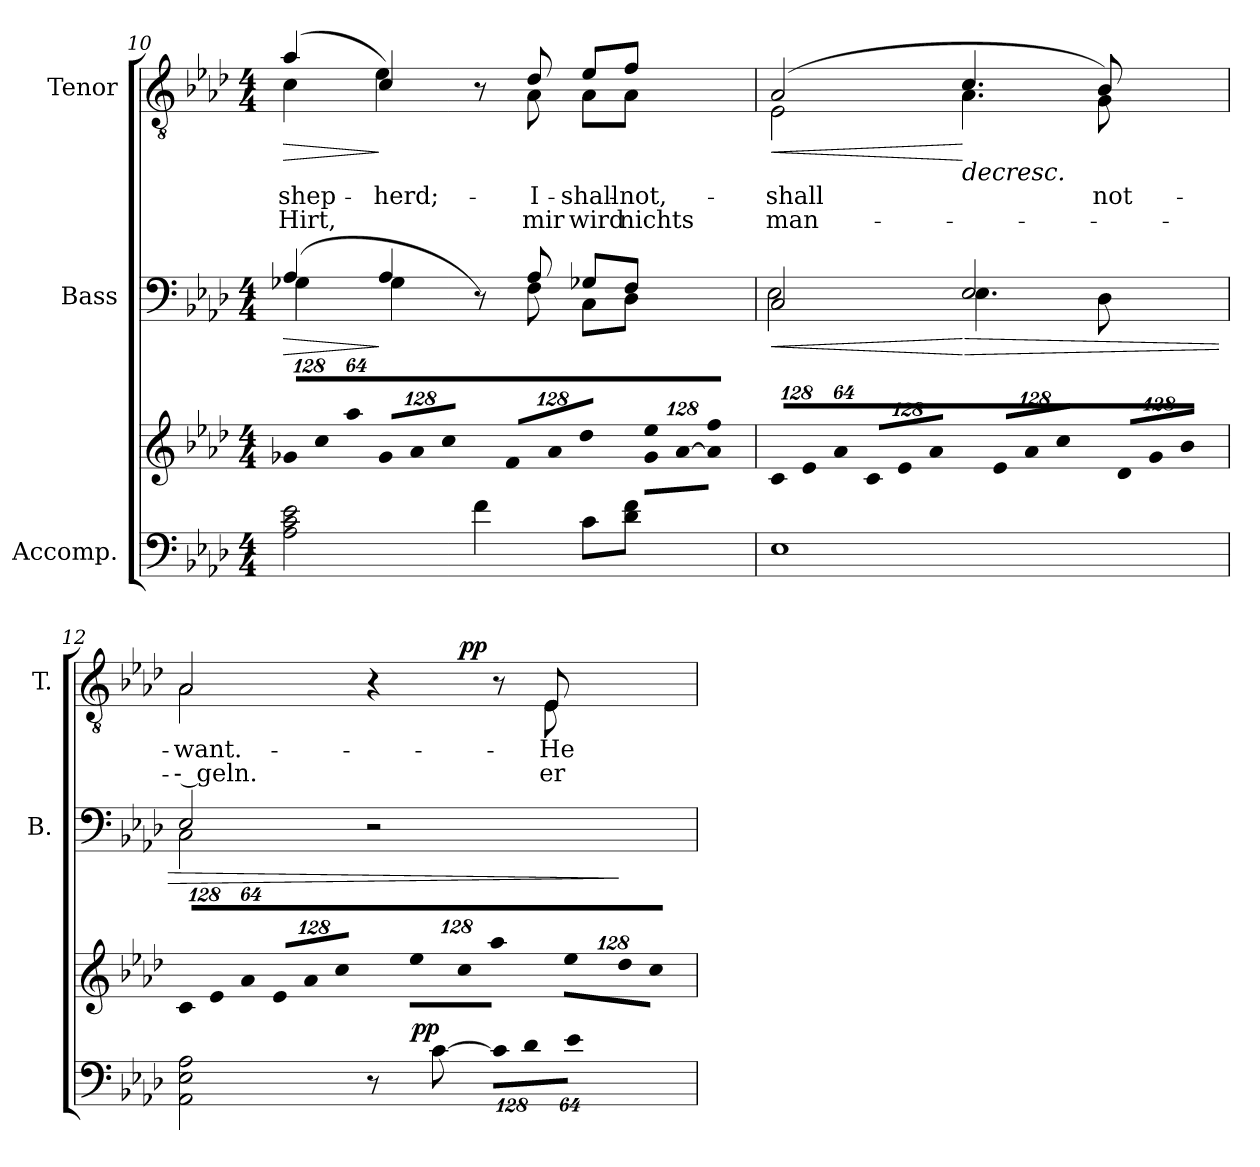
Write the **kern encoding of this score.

**kern	**kern	**dynam	**kern	**dynam	**kern	**text	**text	**dynam
*part3	*part3	*part3	*part2	*part2	*part1	*part1	*part1	*part1
*staff4	*staff3	*staff3/4	*staff2	*staff2	*staff1	*staff1	*staff1	*staff1
*I"Accomp.	*	*	*I"Bass	*	*I"Tenor	*	*	*
*	*	*	*I'B.	*	*I'T.	*	*	*
*clefF4	*clefG2	*	*clefF4	*	*clefGv2	*	*	*
*	*	*	*	*	*ITrd7c12	*	*	*
*k[b-e-a-d-]	*k[b-e-a-d-]	*	*k[b-e-a-d-]	*	*k[b-e-a-d-]	*	*	*
*A-:	*A-:	*	*A-:	*	*A-:	*	*	*
*M4/4	*M4/4	*	*M4/4	*	*M4/4	*	*	*
*	*Xbrackettup	*	*	*	*	*	*	*
=10	=10	=10	=10	=10	=10	=10	=10	=10
!	!LO:N:vis=8	!	!	!LO:HP:b	!	!	!	!
*	*	*	*^	*	*	*	*	*
!	!	!	!	!	!	!	!LO:LY:b:color=#000000	!LO:LY:b:color=#000000	!LO:HP:b
*	*	*	*	*	*	*^	*	*	*
2A-i\ 2ci 2e-i	1024%85g-Xi\L	.	(4A-i/	4G-Xi\	>	(4A-i/	4Ci\	-shep-	Hirt,	>
!	!LO:N:vis=8	!	!	!	!	!	!	!	!	!
.	1024%85cci\	.	.	.	.	.	.	.	.	.
!	!LO:N:vis=8	!	!	!	!	!	!	!	!	!
.	512%43aa-i\J	.	.	.	.	.	.	.	.	.
!	!LO:N:vis=8	!	!	!	!	!	!	!	!	!
!	!	!	!	!	!	!	!	!LO:LY:b:color=#000000	!	!
.	1024%85g-i/L	.	4A-i/	4G-i\	]	4Ci/)	4E-i\	-herd;-	.	]
!	!LO:N:vis=8	!	!	!	!	!	!	!	!	!
.	1024%85a-i/	.	.	.	.	.	.	.	.	.
!	!LO:N:vis=8	!	!	!	!	!	!	!	!	!
.	512%43cci/J	.	.	.	.	.	.	.	.	.
!	!LO:N:vis=8	!	!	!	!	!	!	!	!	!
4fi\	1024%85fi/L	.	8r)	8ryy	.	8r	8ryy	.	.	.
!	!LO:N:vis=8	!	!	!	!	!	!	!	!	!
.	1024%85a-i/	.	.	.	.	.	.	.	.	.
!	!	!	!	!	!	!	!	!LO:LY:b:color=#000000	!LO:LY:b:color=#000000	!
.	.	.	8A-i/	8Fi\	.	8D-i/	8AA-i\	-I-	mir	.
!	!LO:N:vis=8	!	!	!	!	!	!	!	!	!
.	512%43dd-i/J	.	.	.	.	.	.	.	.	.
!	!LO:N:vis=8	!	!	!	!	!	!	!	!	!
!	!	!	!	!	!	!	!	!LO:LY:b:color=#000000	!LO:LY:b:color=#000000	!
8ci\L	1024%85g-i\ 1024%85ee-i\L	.	8G-Xi/L	8Ci\L	.	8E-i/L	8AA-i\L	-shall-	wird	.
!	!LO:N:vis=8	!	!	!	!	!	!	!	!	!
.	[1024%85a-i\	.	.	.	.	.	.	.	.	.
!	!	!	!	!	!	!	!	!LO:LY:b:color=#000000	!LO:LY:b:color=#000000	!
8d-i\ 8fi\J	.	.	8Fi/J	8D-i\J	.	8Fi/J	8AA-i\J	-not,-	nichts	.
!	!LO:N:vis=8	!	!	!	!	!	!	!	!	!
.	512%43a-i]\ 512%43ffi\J	.	.	.	.	.	.	.	.	.
=11	=11	=11	=11	=11	=11	=11	=11	=11	=11	=11
!	!LO:N:vis=8	!	!	!	!LO:HP:b	!	!	!	!	!
!	!	!	!	!	!	!	!	!LO:LY:b:color=#000000	!LO:LY:b:color=#000000	!LO:HP:b
1E-i	1024%85ci/L	.	2Ci/	2E-i\	<	(2AA-i/	2EE-i\	-shall	man-	<
!	!LO:N:vis=8	!	!	!	!	!	!	!	!	!
.	1024%85e-i/	.	.	.	.	.	.	.	.	.
!	!LO:N:vis=8	!	!	!	!	!	!	!	!	!
.	512%43a-i/J	.	.	.	.	.	.	.	.	.
!	!LO:N:vis=8	!	!	!	!	!	!	!	!	!
.	1024%85ci/L	.	.	.	.	.	.	.	.	.
!	!LO:N:vis=8	!	!	!	!	!	!	!	!	!
.	1024%85e-i/	.	.	.	.	.	.	.	.	.
!	!LO:N:vis=8	!	!	!	!	!	!	!	!	!
.	512%43a-i/J	.	.	.	.	.	.	.	.	.
!	!LO:N:vis=8	!	!	!	!LO:HP:n=1:b	!	!	!	!	!LO:HP:n=1:b
.	1024%85e-i/L	.	2E-i/	4.E-i\	[ >	4.Ci/	4.AA-i\	.	.	[ >
!	!LO:N:vis=8	!	!	!	!	!	!	!	!	!
.	1024%85a-i/	.	.	.	.	.	.	.	.	.
!	!LO:N:vis=8	!	!	!	!	!	!	!	!	!
.	512%43cci/J	.	.	.	.	.	.	.	.	.
!	!LO:N:vis=8	!	!	!	!	!	!	!	!	!
.	1024%85d-i/L	.	.	.	.	.	.	.	.	.
!	!LO:N:vis=8	!	!	!	!	!	!	!	!	!
.	1024%85gi/	.	.	.	.	.	.	.	.	.
!	!	!	!	!	!	!	!	!LO:LY:b:color=#000000	!	!
.	.	.	.	8D-i\	.	8BB-i/)	8GGi\	not-	.	.
!	!LO:N:vis=8	!	!	!	!	!	!	!	!	!
.	512%43b-i/J	.	.	.	.	.	.	.	.	.
*	*	*	*	*	*	*v	*v	*	*	*
!!LO:PB:g=z
=12	=12	=12	=12	=12	=12	=12	=12	=12	=12
!	!LO:N:vis=8	!	!	!	!	!	!	!	!
!	!	!	!	!	!	!	!LO:LY:b:color=#000000	!LO:LY:b:color=#000000	!
*^	*	*	*	*	*	*^	*	*	*
*	*	*	*	*	*	*	*	*^	*	*	*
2AA-i\ 2E-i 2A-i	2ryy	1024%85ci/L	.	2E-i/	2Ci\	.	2AA-i/	2AA-i\	2ryy	-want.-	-- geln.	.
!	!	!LO:N:vis=8	!	!	!	!	!	!	!	!	!	!
.	.	1024%85e-i/	.	.	.	.	.	.	.	.	.	.
!	!	!LO:N:vis=8	!	!	!	!	!	!	!	!	!	!
.	.	512%43a-i/J	.	.	.	.	.	.	.	.	.	.
!	!	!LO:N:vis=8	!	!	!	!	!	!	!	!	!	!
.	.	1024%85e-i/L	.	.	.	.	.	.	.	.	.	.
!	!	!LO:N:vis=8	!	!	!	!	!	!	!	!	!	!
.	.	1024%85a-i/	.	.	.	.	.	.	.	.	.	.
!	!	!LO:N:vis=8	!	!	!	!	!	!	!	!	!	!
.	.	512%43cci/J	.	.	.	.	.	.	.	.	.	.
!	!	!LO:N:vis=8	!	!	!	!	!	!	!	!	!	!
8r	16ryy	1024%85ee-i\L	.	2r	2ryy	.	4r	4.ryy	8ryy	.	.	.
.	64ryy	.	.	.	.	.	.	.	.	.	.	.
.	256ryy	.	.	.	.	.	.	.	.	.	.	.
.	1024ryy	.	.	.	.	.	.	.	.	.	.	.
!	!	!LO:N:vis=8	!	!	!	!	!	!	!	!	!	!
.	4ryy	1024%85cci\	pp	.	.	.	.	.	.	.	.	.
[8ci\	.	.	.	.	.	.	.	.	32ryy	.	.	.
.	.	.	.	.	.	.	.	.	128ryy	.	.	.
.	.	.	.	.	.	.	.	.	512ryy	.	.	.
!	!	!LO:N:vis=8	!	!	!	!	!	!	!	!	!	!
.	.	512%43aa-i\J	.	.	.	.	.	.	4ryy	.	.	pp
*Xbrackettup	*	*	*	*	*	*	*	*	*	*	*	*
!LO:N:vis=8	!	!LO:N:vis=8	!	!	!	!	!	!	!	!	!	!
1024%85ci\L]	.	1024%85ee-i\L	.	.	.	.	8r	.	.	.	.	.
!LO:N:vis=8	!	!LO:N:vis=8	!	!	!	!	!	!	!	!	!	!
1024%85d-i\	8ryy	1024%85dd-i\	.	.	.	.	.	.	.	.	.	.
!	!	!	!	!	!	!	!	!	!	!LO:LY:b:color=#000000	!LO:LY:b:color=#000000	!
.	.	.	.	.	.	.	8EE-i/	8EE-i\	.	-He-	er	.
!LO:N:vis=8	!	!LO:N:vis=8	!	!	!	!	!	!	!	!	!	!
512%43e-i\J	.	512%43cci\J	.	.	.	.	.	.	16ryy	.	.	.
.	32ryy	.	.	.	.	.	.	.	.	.	.	.
.	.	.	.	.	.	.	.	.	64ryy	.	.	.
.	128ryy	.	.	.	.	.	.	.	.	.	.	.
.	.	.	.	.	.	.	.	.	256.ryy	.	.	.
.	512.ryy	.	.	.	.	.	.	.	.	.	.	.
*	*	*	*	*v	*v	*	*	*	*	*	*	*
.	.	.	.	.	]	.	.	.	.	.	]
*v	*v	*	*	*	*	*v	*v	*v	*	*	*
=	=	=	=	=	=	=	=	=
*-	*-	*-	*-	*-	*-	*-	*-	*-
